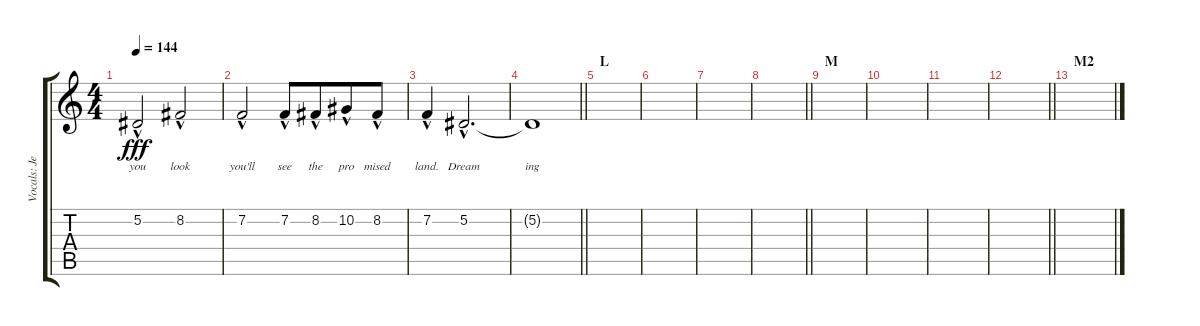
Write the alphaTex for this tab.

\track ("Vocals: Jeff" "Vocals: Je") {instrument lead2sawtooth}
\staff {score tabs}
\tuning (Eb4 Bb3 Gb3 Db3 Ab2 Eb2) {hide}
\ts (4 4)
\tempo 144
\clef g2
\ks c
5.2{hac}.2{lyrics (0 "you") lyrics (1 "") lyrics (2 "") lyrics (3 "") lyrics (4 "") dy fff} 8.2{hac}.2{lyrics (0 "look") lyrics (1 "") lyrics (2 "") lyrics (3 "") lyrics (4 "")} |
7.2{hac}.2{lyrics (0 "you'll") lyrics (1 "") lyrics (2 "") lyrics (3 "") lyrics (4 "")} 7.2{hac}.8{lyrics (0 "see") lyrics (1 "") lyrics (2 "") lyrics (3 "") lyrics (4 "")} 8.2{hac}.8{lyrics (0 "the") lyrics (1 "") lyrics (2 "") lyrics (3 "") lyrics (4 "") beam merge} 10.2{hac}.8{lyrics (0 "pro") lyrics (1 "") lyrics (2 "") lyrics (3 "") lyrics (4 "")} 8.2{hac}.8{lyrics (0 "mised") lyrics (1 "") lyrics (2 "") lyrics (3 "") lyrics (4 "")} |
7.2{hac}.4{lyrics (0 "land.") lyrics (1 "") lyrics (2 "") lyrics (3 "") lyrics (4 "")} 5.2{hac}.2{d lyrics (0 "Dream") lyrics (1 "") lyrics (2 "") lyrics (3 "") lyrics (4 "")} |
\barLineRight lightlight
5.2{t}.1{lyrics (0 "ing") lyrics (1 "") lyrics (2 "") lyrics (3 "") lyrics (4 "")} |
\section ("" "L")
|
|
|
\barLineRight lightlight
|
\section ("" "M")
|
|
|
\barLineRight lightlight
|
\section ("" "M2")
